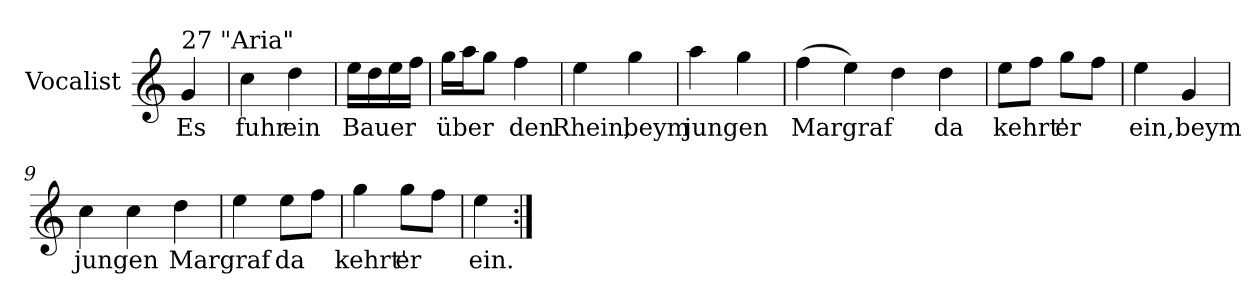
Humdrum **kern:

**kern	**text
*part1	*part1
*staff1	*staff1
*I"Vocalist	*
*k[]	*
*C:	*
=	=
!LO:TX:a:t=27 "Aria"	!
4g	Es
=1	=1
4cc	fuhr
4dd	ein
=2	=2
16eeLL	Bauer
16dd	.
16ee	.
16ffJJ	.
=3	=3
16ggLL	über
16aaJ	.
8ggJ	.
4ff	den
=4	=4
4ee	Rhein,
4gg	beym
=5	=5
4aa	jungen
4gg	.
=6	=6
(4ff	Margraf
4ee)	.
4dd	.
4dd	da
=7	=7
8eeL	kehrt'
8ffJ	.
8ggL	er
8ffJ	.
=8	=8
4ee	ein,
4g	beym
=9	=9
4cc	jungen
4cc	.
4dd	Margraf
=10	=10
4ee	.
8eeL	da
8ffJ	.
=11	=11
4gg	kehrt'
8ggL	er
8ffJ	.
=12	=12
4ee	ein.
=:|!	=:|!
*-	*-
